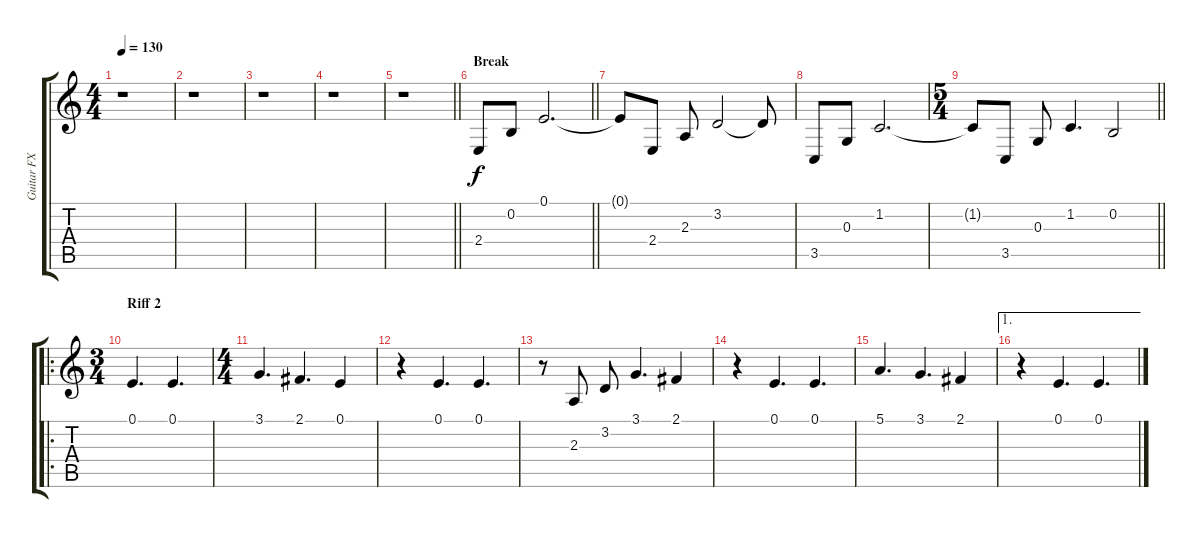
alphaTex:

\track ("Guitar FX" "Guitar FX") {instrument fx1rain}
\staff {score tabs}
\tuning (E4 B3 G3 D3 A2 E2) {hide}
\ts (4 4)
\tempo 130
\clef g2
\ks c
r.1{dy f} |
r.1 |
r.1 |
r.1 |
\barLineRight lightlight
r.1 |
\section ("" "Break")
\barLineRight lightlight
2.4.8 0.2.8 0.1.2{d} |
0.1{t}.8 2.4.8 2.3.8 3.2.2 3.2{t}.8 |
3.5.8 0.3.8 1.2.2{d} |
\ts (5 4)
\barLineRight lightlight
1.2{t}.8 3.5.8 0.3.8 1.2.4{d} 0.2.2 |
\ro
\ts (3 4)
\section ("" "Riff 2")
0.1.4{d} 0.1.4{d} |
\ts (4 4)
3.1.4{d} 2.1.4{d} 0.1.4 |
r.4 0.1.4{d} 0.1.4{d} |
r.8 2.3.8 3.2.8 3.1.4{d} 2.1.4 |
r.4 0.1.4{d} 0.1.4{d} |
5.1.4{d} 3.1.4{d} 2.1.4 |
\ae 1
r.4 0.1.4{d} 0.1.4{d}
